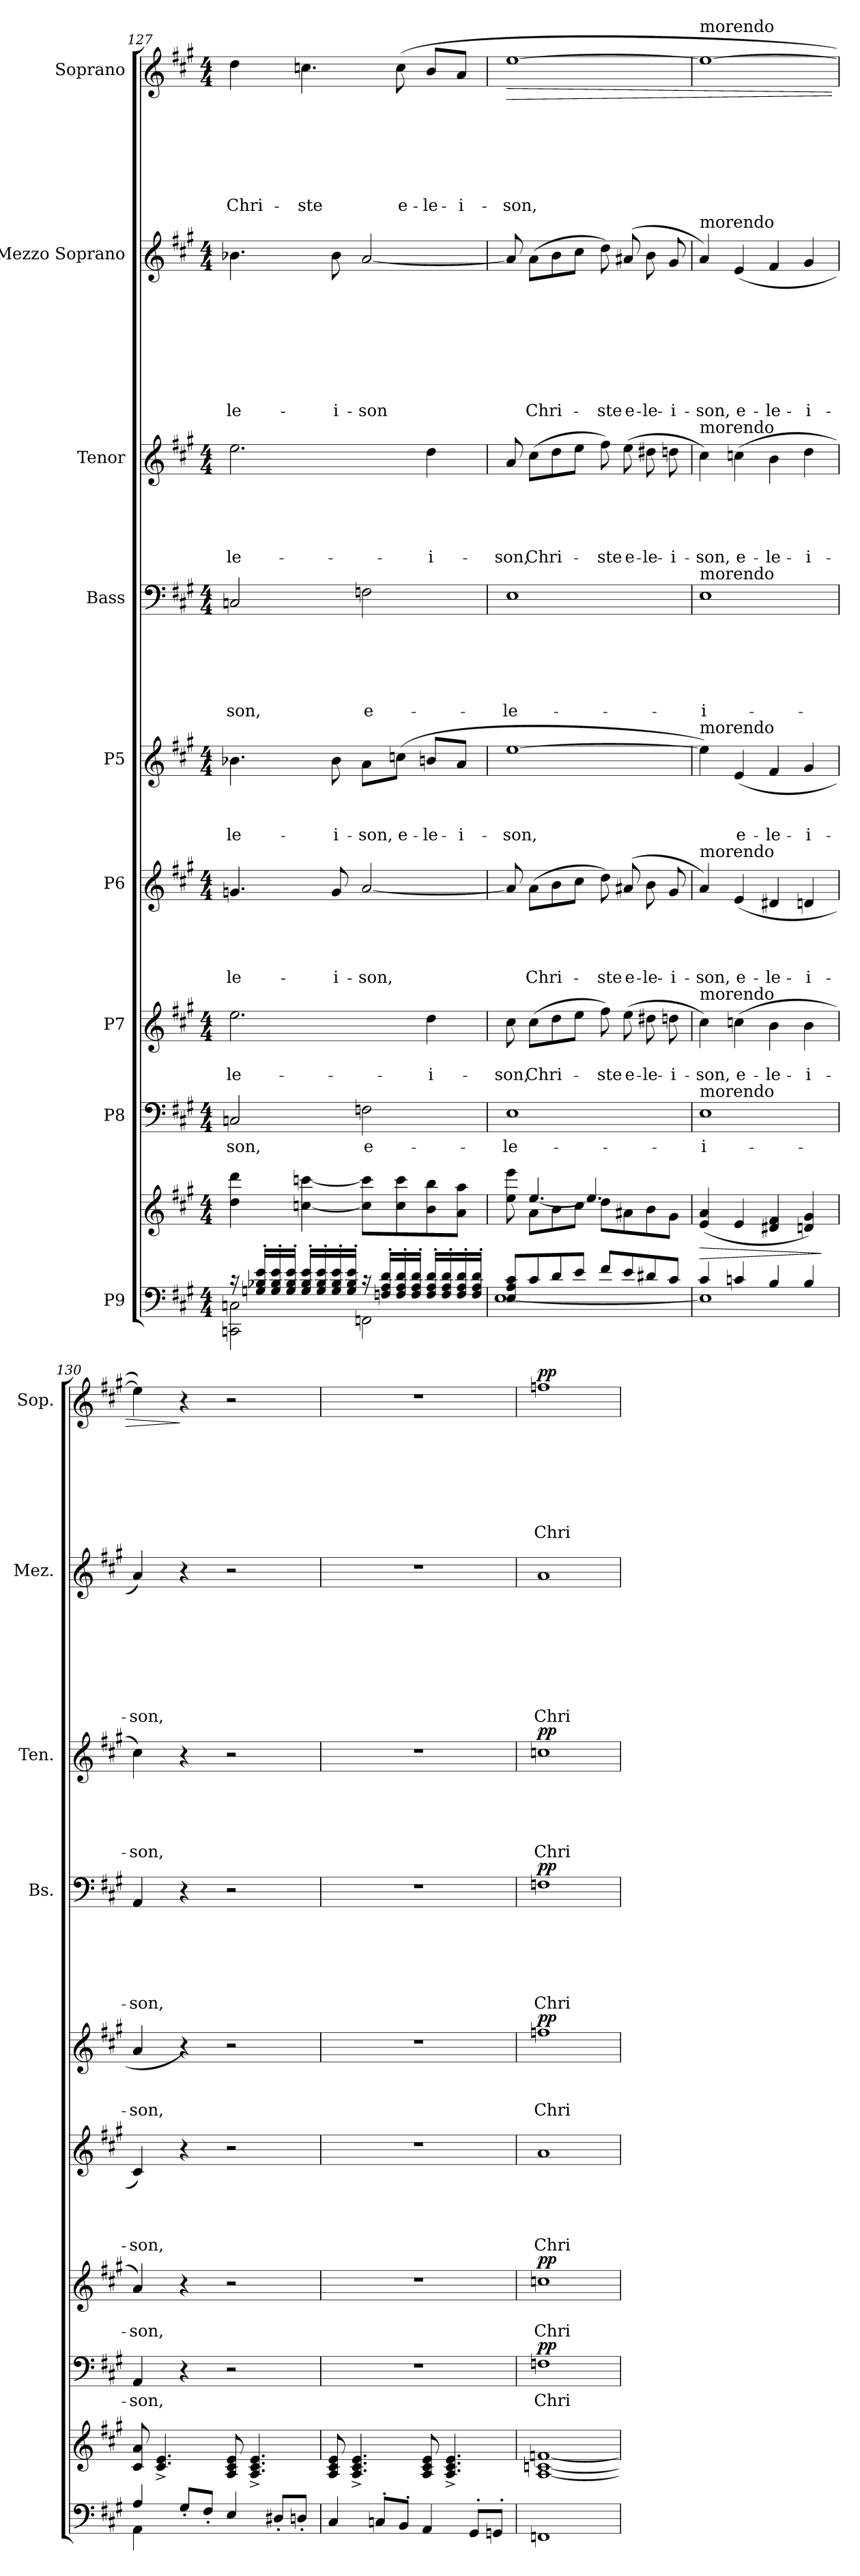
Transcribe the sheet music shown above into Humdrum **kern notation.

**kern	**kern	**dynam	**kern	**text	**dynam	**kern	**text	**text	**dynam	**kern	**text	**text	**text	**text	**kern	**text	**text	**text	**dynam	**kern	**text	**text	**text	**text	**text	**text	**dynam	**kern	**text	**text	**text	**text	**text	**dynam	**kern	**text	**text	**text	**text	**text	**text	**text	**text	**kern	**text	**text	**text	**text	**text	**text	**text	**dynam
*part9	*part9	*part9	*part8	*part8	*part8	*part7	*part7	*part7	*part7	*part6	*part6	*part6	*part6	*part6	*part5	*part5	*part5	*part5	*part5	*part4	*part4	*part4	*part4	*part4	*part4	*part4	*part4	*part3	*part3	*part3	*part3	*part3	*part3	*part3	*part2	*part2	*part2	*part2	*part2	*part2	*part2	*part2	*part2	*part1	*part1	*part1	*part1	*part1	*part1	*part1	*part1	*part1
*staff10	*staff9	*staff9/10	*staff8	*staff8	*staff8	*staff7	*staff7	*staff7	*staff7	*staff6	*staff6	*staff6	*staff6	*staff6	*staff5	*staff5	*staff5	*staff5	*staff5	*staff4	*staff4	*staff4	*staff4	*staff4	*staff4	*staff4	*staff4	*staff3	*staff3	*staff3	*staff3	*staff3	*staff3	*staff3	*staff2	*staff2	*staff2	*staff2	*staff2	*staff2	*staff2	*staff2	*staff2	*staff1	*staff1	*staff1	*staff1	*staff1	*staff1	*staff1	*staff1	*staff1
*I"P9	*	*	*I"P8	*	*	*I"P7	*	*	*	*I"P6	*	*	*	*	*I"P5	*	*	*	*	*I"Bass	*	*	*	*	*	*	*	*I"Tenor	*	*	*	*	*	*	*I"Mezzo Soprano	*	*	*	*	*	*	*	*	*I"Soprano	*	*	*	*	*	*	*	*
*	*	*	*	*	*	*	*	*	*	*	*	*	*	*	*	*	*	*	*	*I'Bs.	*	*	*	*	*	*	*	*I'Ten.	*	*	*	*	*	*	*I'Mez.	*	*	*	*	*	*	*	*	*I'Sop.	*	*	*	*	*	*	*	*
*clefF4	*	*	*clefF4	*	*	*clefG2	*	*	*	*clefG2	*	*	*	*	*clefG2	*	*	*	*	*clefF4	*	*	*	*	*	*	*	*clefG2	*	*	*	*	*	*	*clefG2	*	*	*	*	*	*	*	*	*clefG2	*	*	*	*	*	*	*	*
*	*	*	*	*	*	*ITrd7c12	*	*	*	*	*	*	*	*	*	*	*	*	*	*	*	*	*	*	*	*	*	*ITrd7c12	*	*	*	*	*	*	*	*	*	*	*	*	*	*	*	*	*	*	*	*	*	*	*	*
*k[f#c#g#]	*k[f#c#g#]	*	*k[f#c#g#]	*	*	*k[f#c#g#]	*	*	*	*k[f#c#g#]	*	*	*	*	*k[f#c#g#]	*	*	*	*	*k[f#c#g#]	*	*	*	*	*	*	*	*k[f#c#g#]	*	*	*	*	*	*	*k[f#c#g#]	*	*	*	*	*	*	*	*	*k[f#c#g#]	*	*	*	*	*	*	*	*
*A:	*A:	*	*A:	*	*	*A:	*	*	*	*A:	*	*	*	*	*A:	*	*	*	*	*A:	*	*	*	*	*	*	*	*A:	*	*	*	*	*	*	*A:	*	*	*	*	*	*	*	*	*A:	*	*	*	*	*	*	*	*
*M4/4	*M4/4	*	*M4/4	*	*	*M4/4	*	*	*	*M4/4	*	*	*	*	*M4/4	*	*	*	*	*M4/4	*	*	*	*	*	*	*	*M4/4	*	*	*	*	*	*	*M4/4	*	*	*	*	*	*	*	*	*M4/4	*	*	*	*	*	*	*	*
=127	=127	=127	=127	=127	=127	=127	=127	=127	=127	=127	=127	=127	=127	=127	=127	=127	=127	=127	=127	=127	=127	=127	=127	=127	=127	=127	=127	=127	=127	=127	=127	=127	=127	=127	=127	=127	=127	=127	=127	=127	=127	=127	=127	=127	=127	=127	=127	=127	=127	=127	=127	=127
*^	*^	*	*	*	*	*	*	*	*	*	*	*	*	*	*	*	*	*	*	*	*	*	*	*	*	*	*	*	*	*	*	*	*	*	*	*	*	*	*	*	*	*	*	*	*	*	*	*	*	*	*	*
!	!	!	!	!	!	!LO:LY:b	!	!	!	!LO:LY:b	!	!	!	!	!	!LO:LY:b	!	!	!	!LO:LY:b	!	!	!	!	!	!	!	!LO:LY:b	!	!	!	!	!	!	!LO:LY:b	!	!	!	!	!	!	!	!	!	!LO:LY:b	!	!	!	!	!	!	!	!LO:LY:b	!
16rc	2CCn\ 2Cn\	1ryy	4dd\ 4ddd\	.	2Cn/	-son,	.	2.e\	.	-le-	.	4.gn/	.	.	.	-le-	4.b-X\	.	.	-le-	.	2Cn/	.	.	.	.	.	-son,	.	2.e\	.	.	.	.	-le-	.	4.b-X\	.	.	.	.	.	.	.	-le-	4dd\	.	.	.	.	.	.	Chri-	.
16Gn/'> 16B-X/'> 16e/'>LL	.	.	.	.	.	.	.	.	.	.	.	.	.	.	.	.	.	.	.	.	.	.	.	.	.	.	.	.	.	.	.	.	.	.	.	.	.	.	.	.	.	.	.	.	.	.	.	.	.	.	.	.	.	.
16G/'> 16B-/'> 16e/'>	.	.	.	.	.	.	.	.	.	.	.	.	.	.	.	.	.	.	.	.	.	.	.	.	.	.	.	.	.	.	.	.	.	.	.	.	.	.	.	.	.	.	.	.	.	.	.	.	.	.	.	.	.	.
16G/'> 16B-/'> 16e/'>JJ	.	.	.	.	.	.	.	.	.	.	.	.	.	.	.	.	.	.	.	.	.	.	.	.	.	.	.	.	.	.	.	.	.	.	.	.	.	.	.	.	.	.	.	.	.	.	.	.	.	.	.	.	.	.
!	!	!	!	!	!	!	!	!	!	!	!	!	!	!	!	!	!	!	!	!	!	!	!	!	!	!	!	!	!	!	!	!	!	!	!	!	!	!	!	!	!	!	!	!	!	!	!	!	!	!	!	!	!LO:LY:b	!
16G/'> 16B-/'> 16e/'>LL	.	.	[<4ccn\ [>4cccn\	.	.	.	.	.	.	.	.	.	.	.	.	.	.	.	.	.	.	.	.	.	.	.	.	.	.	.	.	.	.	.	.	.	.	.	.	.	.	.	.	.	.	4.ccn\	.	.	.	.	.	.	-ste	.
16G/'> 16B-/'> 16e/'>	.	.	.	.	.	.	.	.	.	.	.	.	.	.	.	.	.	.	.	.	.	.	.	.	.	.	.	.	.	.	.	.	.	.	.	.	.	.	.	.	.	.	.	.	.	.	.	.	.	.	.	.	.	.
!	!	!	!	!	!	!	!	!	!	!	!	!	!	!	!	!LO:LY:b	!	!	!	!LO:LY:b	!	!	!	!	!	!	!	!	!	!	!	!	!	!	!	!	!	!	!	!	!	!	!	!	!LO:LY:b	!	!	!	!	!	!	!	!	!
16G/'> 16B-/'> 16e/'>	.	.	.	.	.	.	.	.	.	.	.	8g/	.	.	.	-i-	8b-\	.	.	-i-	.	.	.	.	.	.	.	.	.	.	.	.	.	.	.	.	8b-\	.	.	.	.	.	.	.	-i-	.	.	.	.	.	.	.	.	.
16G/'> 16B-/'> 16e/'>JJ	.	.	.	.	.	.	.	.	.	.	.	.	.	.	.	.	.	.	.	.	.	.	.	.	.	.	.	.	.	.	.	.	.	.	.	.	.	.	.	.	.	.	.	.	.	.	.	.	.	.	.	.	.	.
!	!	!	!	!	!	!LO:LY:b	!	!	!	!	!	!	!	!	!	!LO:LY:b	!	!	!	!LO:LY:b	!	!	!	!	!	!	!	!LO:LY:b	!	!	!	!	!	!	!	!	!	!	!	!	!	!	!	!	!LO:LY:b	!	!	!	!	!	!	!	!	!
16rc	2FFn\	.	8cc\] 8ccc\]L	.	2Fn\	e-	.	.	.	.	.	[<2a/	.	.	.	-son,	8a\L	.	.	-son,	.	2Fn\	.	.	.	.	.	e-	.	.	.	.	.	.	.	.	[<2a/	.	.	.	.	.	.	.	-son	.	.	.	.	.	.	.	.	.
16Fn/'> 16A/'> 16d/'>LL	.	.	.	.	.	.	.	.	.	.	.	.	.	.	.	.	.	.	.	.	.	.	.	.	.	.	.	.	.	.	.	.	.	.	.	.	.	.	.	.	.	.	.	.	.	.	.	.	.	.	.	.	.	.
!	!	!	!	!	!	!	!	!	!	!	!	!	!	!	!	!	!	!	!	!LO:LY:b	!	!	!	!	!	!	!	!	!	!	!	!	!	!	!	!	!	!	!	!	!	!	!	!	!	!	!	!	!	!	!	!	!LO:LY:b	!
16F/'> 16A/'> 16d/'>	.	.	8cc\ 8ccc\	.	.	.	.	.	.	.	.	.	.	.	.	.	(>8ccn\J	.	.	e-	.	.	.	.	.	.	.	.	.	.	.	.	.	.	.	.	.	.	.	.	.	.	.	.	.	(>8cc\	.	.	.	.	.	.	e-	.
16F/'> 16A/'> 16d/'>JJ	.	.	.	.	.	.	.	.	.	.	.	.	.	.	.	.	.	.	.	.	.	.	.	.	.	.	.	.	.	.	.	.	.	.	.	.	.	.	.	.	.	.	.	.	.	.	.	.	.	.	.	.	.	.
!	!	!	!	!	!	!	!	!	!	!LO:LY:b	!	!	!	!	!	!	!	!	!	!LO:LY:b	!	!	!	!	!	!	!	!	!	!	!	!	!	!	!LO:LY:b	!	!	!	!	!	!	!	!	!	!	!	!	!	!	!	!	!	!LO:LY:b	!
16F/'> 16A/'> 16d/'>LL	.	.	8b\ 8bb\	.	.	.	.	4d\	.	-i-	.	.	.	.	.	.	8bn/L	.	.	-le-	.	.	.	.	.	.	.	.	.	4d\	.	.	.	.	-i-	.	.	.	.	.	.	.	.	.	.	8b/L	.	.	.	.	.	.	-le-	.
16F/'> 16A/'> 16d/'>	.	.	.	.	.	.	.	.	.	.	.	.	.	.	.	.	.	.	.	.	.	.	.	.	.	.	.	.	.	.	.	.	.	.	.	.	.	.	.	.	.	.	.	.	.	.	.	.	.	.	.	.	.	.
!	!	!	!	!	!	!	!	!	!	!	!	!	!	!	!	!	!	!	!	!LO:LY:b	!	!	!	!	!	!	!	!	!	!	!	!	!	!	!	!	!	!	!	!	!	!	!	!	!	!	!	!	!	!	!	!	!LO:LY:b	!
16F/'> 16A/'> 16d/'>	.	.	8a\ 8aa\J	.	.	.	.	.	.	.	.	.	.	.	.	.	8a/J	.	.	-i-	.	.	.	.	.	.	.	.	.	.	.	.	.	.	.	.	.	.	.	.	.	.	.	.	.	8a/J	.	.	.	.	.	.	-i-	.
16F/'> 16A/'> 16d/'>JJ	.	.	.	.	.	.	.	.	.	.	.	.	.	.	.	.	.	.	.	.	.	.	.	.	.	.	.	.	.	.	.	.	.	.	.	.	.	.	.	.	.	.	.	.	.	.	.	.	.	.	.	.	.	.
!!LO:PB:g=z
=128	=128	=128	=128	=128	=128	=128	=128	=128	=128	=128	=128	=128	=128	=128	=128	=128	=128	=128	=128	=128	=128	=128	=128	=128	=128	=128	=128	=128	=128	=128	=128	=128	=128	=128	=128	=128	=128	=128	=128	=128	=128	=128	=128	=128	=128	=128	=128	=128	=128	=128	=128	=128	=128	=128
!	!	!	!	!	!	!LO:LY:b	!	!	!	!LO:LY:b	!	!	!	!	!	!	!	!	!	!LO:LY:b	!	!	!	!	!	!	!	!LO:LY:b	!	!	!	!	!	!	!LO:LY:b	!	!	!	!	!	!	!	!	!	!	!	!	!	!	!	!	!	!LO:LY:b	!LO:HP:b
8E/ 8A/ 8c#/L	[<1E	8ryy	8ee\ 8eee\	.	1E	-le-	.	8c#\	.	-son,	.	8a/]	.	.	.	.	[>1ee	.	.	-son,	.	1E	.	.	.	.	.	-le-	.	8A/	.	.	.	.	-son,	.	8a/]	.	.	.	.	.	.	.	.	[>1ee	.	.	.	.	.	.	-son,	>
!	!	!	!	!	!	!	!	!	!	!LO:LY:b	!	!	!	!	!	!LO:LY:b	!	!	!	!	!	!	!	!	!	!	!	!	!	!	!	!	!	!	!LO:LY:b	!	!	!	!	!	!	!	!	!	!LO:LY:b	!	!	!	!	!	!	!	!	!
8c#/	.	8a\L	[>4.ee/	.	.	.	.	(>8c#\L	.	Chri-	.	(>8a\L	.	.	.	Chri-	.	.	.	.	.	.	.	.	.	.	.	.	.	(>8c#\L	.	.	.	.	Chri-	.	(>8a\L	.	.	.	.	.	.	.	Chri-	.	.	.	.	.	.	.	.	.
8d/	.	8b\	.	.	.	.	.	8d\	.	.	.	8b\	.	.	.	.	.	.	.	.	.	.	.	.	.	.	.	.	.	8d\	.	.	.	.	.	.	8b\	.	.	.	.	.	.	.	.	.	.	.	.	.	.	.	.	.
8e/J	.	8cc#\J	.	.	.	.	.	8e\J	.	.	.	8cc#\J	.	.	.	.	.	.	.	.	.	.	.	.	.	.	.	.	.	8e\J	.	.	.	.	.	.	8cc#\J	.	.	.	.	.	.	.	.	.	.	.	.	.	.	.	.	.
!	!	!	!	!	!	!	!	!	!	!LO:LY:b	!	!	!	!	!	!LO:LY:b	!	!	!	!	!	!	!	!	!	!	!	!	!	!	!	!	!	!	!LO:LY:b	!	!	!	!	!	!	!	!	!	!LO:LY:b	!	!	!	!	!	!	!	!	!
8f#/L	.	8dd\L	4.ee/]	.	.	.	.	8f#\)	.	-ste	.	8dd\)	.	.	.	-ste	.	.	.	.	.	.	.	.	.	.	.	.	.	8f#\)	.	.	.	.	-ste	.	8dd\)	.	.	.	.	.	.	.	-ste	.	.	.	.	.	.	.	.	.
!	!	!	!	!	!	!	!	!	!	!LO:LY:b	!	!	!	!	!	!LO:LY:b	!	!	!	!	!	!	!	!	!	!	!	!	!	!	!	!	!	!	!LO:LY:b	!	!	!	!	!	!	!	!	!	!LO:LY:b	!	!	!	!	!	!	!	!	!
8e/	.	8a#X\	.	.	.	.	.	(>8e\	.	e-	.	(>8a#X/	.	.	.	e-	.	.	.	.	.	.	.	.	.	.	.	.	.	(>8e\	.	.	.	.	e-	.	(>8a#X/	.	.	.	.	.	.	.	e-	.	.	.	.	.	.	.	.	.
!	!	!	!	!	!	!	!	!	!	!LO:LY:b	!	!	!	!	!	!LO:LY:b	!	!	!	!	!	!	!	!	!	!	!	!	!	!	!	!	!	!	!LO:LY:b	!	!	!	!	!	!	!	!	!	!LO:LY:b	!	!	!	!	!	!	!	!	!
8d#X/	.	8b\	.	.	.	.	.	8d#X\	.	-le-	.	8b\	.	.	.	-le-	.	.	.	.	.	.	.	.	.	.	.	.	.	8d#X\	.	.	.	.	-le-	.	8b\	.	.	.	.	.	.	.	-le-	.	.	.	.	.	.	.	.	.
!	!	!	!	!	!	!	!	!	!	!LO:LY:b	!	!	!	!	!	!LO:LY:b	!	!	!	!	!	!	!	!	!	!	!	!	!	!	!	!	!	!	!LO:LY:b	!	!	!	!	!	!	!	!	!	!LO:LY:b	!	!	!	!	!	!	!	!	!
8c#/J	.	8g#\J	8ryy	.	.	.	.	8dn\	.	-i-	.	8g#/	.	.	.	-i-	.	.	.	.	.	.	.	.	.	.	.	.	.	8dn\	.	.	.	.	-i-	.	8g#/	.	.	.	.	.	.	.	-i-	.	.	.	.	.	.	.	.	.
=129	=129	=129	=129	=129	=129	=129	=129	=129	=129	=129	=129	=129	=129	=129	=129	=129	=129	=129	=129	=129	=129	=129	=129	=129	=129	=129	=129	=129	=129	=129	=129	=129	=129	=129	=129	=129	=129	=129	=129	=129	=129	=129	=129	=129	=129	=129	=129	=129	=129	=129	=129	=129	=129	=129
!	!	!	!	!	!	!	!	!	!	!	!	!	!	!	!	!	!	!	!	!	!	!	!	!	!	!	!	!	!	!	!	!	!	!	!	!	!	!	!	!	!	!	!	!	!	!LO:TX:a:t=morendo	!	!	!	!	!	!	!	!
!	!	!	!	!	!	!	!	!	!	!	!	!	!	!	!	!	!	!	!	!	!	!	!	!	!	!	!	!	!	!	!	!	!	!	!	!	!LO:TX:a:t=morendo	!	!	!	!	!	!	!	!	!	!	!	!	!	!	!	!	!
!	!	!	!	!	!	!	!	!	!	!	!	!	!	!	!	!	!	!	!	!	!	!	!	!	!	!	!	!	!	!LO:TX:a:t=morendo	!	!	!	!	!	!	!	!	!	!	!	!	!	!	!	!	!	!	!	!	!	!	!	!
!	!	!	!	!	!	!	!	!	!	!	!	!	!	!	!	!	!	!	!	!	!	!LO:TX:a:t=morendo	!	!	!	!	!	!	!	!	!	!	!	!	!	!	!	!	!	!	!	!	!	!	!	!	!	!	!	!	!	!	!	!
!	!	!	!	!	!	!	!	!	!	!	!	!	!	!	!	!	!LO:TX:a:t=morendo	!	!	!	!	!	!	!	!	!	!	!	!	!	!	!	!	!	!	!	!	!	!	!	!	!	!	!	!	!	!	!	!	!	!	!	!	!
!	!	!	!	!	!	!	!	!	!	!	!	!LO:TX:a:t=morendo	!	!	!	!	!	!	!	!	!	!	!	!	!	!	!	!	!	!	!	!	!	!	!	!	!	!	!	!	!	!	!	!	!	!	!	!	!	!	!	!	!	!
!	!	!	!	!	!	!	!	!LO:TX:a:t=morendo	!	!	!	!	!	!	!	!	!	!	!	!	!	!	!	!	!	!	!	!	!	!	!	!	!	!	!	!	!	!	!	!	!	!	!	!	!	!	!	!	!	!	!	!	!	!
!	!	!	!	!	!LO:TX:a:t=morendo	!	!	!	!	!	!	!	!	!	!	!	!	!	!	!	!	!	!	!	!	!	!	!	!	!	!	!	!	!	!	!	!	!	!	!	!	!	!	!	!	!	!	!	!	!	!	!	!	!
!	!	!	!	!LO:HP:b	!	!LO:LY:b	!	!	!	!LO:LY:b	!	!	!	!	!	!LO:LY:b	!	!	!	!	!	!	!	!	!	!	!	!LO:LY:b	!	!	!	!	!	!	!LO:LY:b	!	!	!	!	!	!	!	!	!	!LO:LY:b	!	!	!	!	!	!	!	!	!
4c#/	1E]	1ryy	(<4e/ 4a/	>	1E	-i-	.	4c#\)	.	-son,	.	4a/)	.	.	.	-son,	4ee\])	.	.	.	.	1E	.	.	.	.	.	-i-	.	4c#\)	.	.	.	.	-son,	.	4a/)	.	.	.	.	.	.	.	-son,	1ee_	.	.	.	.	.	.	.	.
!	!	!	!	!	!	!	!	!	!	!LO:LY:b	!	!	!	!	!	!LO:LY:b	!	!	!	!LO:LY:b	!	!	!	!	!	!	!	!	!	!	!	!	!	!	!LO:LY:b	!	!	!	!	!	!	!	!	!	!LO:LY:b	!	!	!	!	!	!	!	!	!
4cn/	.	.	4e/	.	.	.	.	(>4cn\	.	e-	.	(>4e/	.	.	.	e-	(>4e/	.	.	e-	.	.	.	.	.	.	.	.	.	(>4cn\	.	.	.	.	e-	.	(>4e/	.	.	.	.	.	.	.	e-	.	.	.	.	.	.	.	.	.
!	!	!	!	!	!	!	!	!	!	!LO:LY:b	!	!	!	!	!	!LO:LY:b	!	!	!	!LO:LY:b	!	!	!	!	!	!	!	!	!	!	!	!	!	!	!LO:LY:b	!	!	!	!	!	!	!	!	!	!LO:LY:b	!	!	!	!	!	!	!	!	!
4B/	.	.	4d#X/ 4f#/	.	.	.	.	4B\	.	-le-	.	4d#X/	.	.	.	-le-	4f#/	.	.	-le-	.	.	.	.	.	.	.	.	.	4B\	.	.	.	.	-le-	.	4f#/	.	.	.	.	.	.	.	-le-	.	.	.	.	.	.	.	.	.
!	!	!	!	!	!	!	!	!	!	!LO:LY:b	!	!	!	!	!	!LO:LY:b	!	!	!	!LO:LY:b	!	!	!	!	!	!	!	!	!	!	!	!	!	!	!LO:LY:b	!	!	!	!	!	!	!	!	!	!LO:LY:b	!	!	!	!	!	!	!	!	!
4B/	.	.	4dn/ 4g#/)	.	.	.	.	4B\	.	-i-	.	4dn/	.	.	.	-i-	4g#/	.	.	-i-	.	.	.	.	.	.	.	.	.	4d\	.	.	.	.	-i-	.	4g#/	.	.	.	.	.	.	.	-i-	.	.	.	.	.	.	.	.	.
*v	*v	*	*	*	*	*	*	*	*	*	*	*	*	*	*	*	*	*	*	*	*	*	*	*	*	*	*	*	*	*	*	*	*	*	*	*	*	*	*	*	*	*	*	*	*	*	*	*	*	*	*	*	*	*
*	*v	*v	*	*	*	*	*	*	*	*	*	*	*	*	*	*	*	*	*	*	*	*	*	*	*	*	*	*	*	*	*	*	*	*	*	*	*	*	*	*	*	*	*	*	*	*	*	*	*	*	*	*	*
.	.	]	.	.	.	.	.	.	.	.	.	.	.	.	.	.	.	.	.	.	.	.	.	.	.	.	.	.	.	.	.	.	.	.	.	.	.	.	.	.	.	.	.	.	.	.	.	.	.	.	.	.
=130	=130	=130	=130	=130	=130	=130	=130	=130	=130	=130	=130	=130	=130	=130	=130	=130	=130	=130	=130	=130	=130	=130	=130	=130	=130	=130	=130	=130	=130	=130	=130	=130	=130	=130	=130	=130	=130	=130	=130	=130	=130	=130	=130	=130	=130	=130	=130	=130	=130	=130	=130	=130
*^	*^	*	*	*	*	*	*	*	*	*	*	*	*	*	*	*	*	*	*	*	*	*	*	*	*	*	*	*	*	*	*	*	*	*	*	*	*	*	*	*	*	*	*	*	*	*	*	*	*	*	*	*
!	!	!	!	!	!	!LO:LY:b	!	!	!	!LO:LY:b	!	!	!	!	!	!LO:LY:b	!	!	!	!LO:LY:b	!	!	!	!	!	!	!	!LO:LY:b	!	!	!	!	!	!	!LO:LY:b	!	!	!	!	!	!	!	!	!	!LO:LY:b	!	!	!	!	!	!	!	!	!
4A/	4AA\	1ryy	8c#/ 8a/	.	4AA/	-son,	.	4A/)	.	-son,	.	4c#/)	.	.	.	-son,	4a/	.	.	-son,	.	4AA/	.	.	.	.	.	-son,	.	4c#\)	.	.	.	.	-son,	.	4a/)	.	.	.	.	.	.	.	-son,	4ee\])	.	.	.	.	.	.	.	.
.	.	.	4.c#/^< 4.e/^<	.	.	.	.	.	.	.	.	.	.	.	.	.	.	.	.	.	.	.	.	.	.	.	.	.	.	.	.	.	.	.	.	.	.	.	.	.	.	.	.	.	.	.	.	.	.	.	.	.	.	.
8G#'>/L	2.ryy	.	.	.	4r	.	.	4r	.	.	.	4r	.	.	.	.	4r)	.	.	.	.	4r	.	.	.	.	.	.	.	4r	.	.	.	.	.	.	4r	.	.	.	.	.	.	.	.	4r	.	.	.	.	.	.	.	]
8F#'>/J	.	.	.	.	.	.	.	.	.	.	.	.	.	.	.	.	.	.	.	.	.	.	.	.	.	.	.	.	.	.	.	.	.	.	.	.	.	.	.	.	.	.	.	.	.	.	.	.	.	.	.	.	.	.
4E/	.	.	8A/ 8c#/ 8e/	.	2r	.	.	2r	.	.	.	2r	.	.	.	.	2r	.	.	.	.	2r	.	.	.	.	.	.	.	2r	.	.	.	.	.	.	2r	.	.	.	.	.	.	.	.	2r	.	.	.	.	.	.	.	.
.	.	.	4.A/^> 4.c#/^> 4.e/^>	.	.	.	.	.	.	.	.	.	.	.	.	.	.	.	.	.	.	.	.	.	.	.	.	.	.	.	.	.	.	.	.	.	.	.	.	.	.	.	.	.	.	.	.	.	.	.	.	.	.	.
8D#X'>/L	.	.	.	.	.	.	.	.	.	.	.	.	.	.	.	.	.	.	.	.	.	.	.	.	.	.	.	.	.	.	.	.	.	.	.	.	.	.	.	.	.	.	.	.	.	.	.	.	.	.	.	.	.	.
8Dn'>/J	.	.	.	.	.	.	.	.	.	.	.	.	.	.	.	.	.	.	.	.	.	.	.	.	.	.	.	.	.	.	.	.	.	.	.	.	.	.	.	.	.	.	.	.	.	.	.	.	.	.	.	.	.	.
=131	=131	=131	=131	=131	=131	=131	=131	=131	=131	=131	=131	=131	=131	=131	=131	=131	=131	=131	=131	=131	=131	=131	=131	=131	=131	=131	=131	=131	=131	=131	=131	=131	=131	=131	=131	=131	=131	=131	=131	=131	=131	=131	=131	=131	=131	=131	=131	=131	=131	=131	=131	=131	=131	=131
4C#/	1ryy	1ryy	8A/ 8c#/ 8e/	.	1r	.	.	1r	.	.	.	1r	.	.	.	.	1r	.	.	.	.	1r	.	.	.	.	.	.	.	1r	.	.	.	.	.	.	1r	.	.	.	.	.	.	.	.	1r	.	.	.	.	.	.	.	.
.	.	.	4.A/^> 4.c#/^> 4.e/^>	.	.	.	.	.	.	.	.	.	.	.	.	.	.	.	.	.	.	.	.	.	.	.	.	.	.	.	.	.	.	.	.	.	.	.	.	.	.	.	.	.	.	.	.	.	.	.	.	.	.	.
8Cn'</L	.	.	.	.	.	.	.	.	.	.	.	.	.	.	.	.	.	.	.	.	.	.	.	.	.	.	.	.	.	.	.	.	.	.	.	.	.	.	.	.	.	.	.	.	.	.	.	.	.	.	.	.	.	.
8BB'</J	.	.	.	.	.	.	.	.	.	.	.	.	.	.	.	.	.	.	.	.	.	.	.	.	.	.	.	.	.	.	.	.	.	.	.	.	.	.	.	.	.	.	.	.	.	.	.	.	.	.	.	.	.	.
4AA/	.	.	8A/ 8c#/ 8e/	.	.	.	.	.	.	.	.	.	.	.	.	.	.	.	.	.	.	.	.	.	.	.	.	.	.	.	.	.	.	.	.	.	.	.	.	.	.	.	.	.	.	.	.	.	.	.	.	.	.	.
.	.	.	4.A/^> 4.c#/^> 4.e/^>	.	.	.	.	.	.	.	.	.	.	.	.	.	.	.	.	.	.	.	.	.	.	.	.	.	.	.	.	.	.	.	.	.	.	.	.	.	.	.	.	.	.	.	.	.	.	.	.	.	.	.
8GG#'</L	.	.	.	.	.	.	.	.	.	.	.	.	.	.	.	.	.	.	.	.	.	.	.	.	.	.	.	.	.	.	.	.	.	.	.	.	.	.	.	.	.	.	.	.	.	.	.	.	.	.	.	.	.	.
8GGn'</J	.	.	.	.	.	.	.	.	.	.	.	.	.	.	.	.	.	.	.	.	.	.	.	.	.	.	.	.	.	.	.	.	.	.	.	.	.	.	.	.	.	.	.	.	.	.	.	.	.	.	.	.	.	.
=132	=132	=132	=132	=132	=132	=132	=132	=132	=132	=132	=132	=132	=132	=132	=132	=132	=132	=132	=132	=132	=132	=132	=132	=132	=132	=132	=132	=132	=132	=132	=132	=132	=132	=132	=132	=132	=132	=132	=132	=132	=132	=132	=132	=132	=132	=132	=132	=132	=132	=132	=132	=132	=132	=132
!	!	!	!	!	!	!LO:LY:b	!LO:DY:a	!	!	!LO:LY:b	!LO:DY:a	!	!	!	!	!LO:LY:b	!	!	!	!LO:LY:b	!LO:DY:a	!	!	!	!	!	!	!LO:LY:b	!LO:DY:a	!	!	!	!	!	!LO:LY:b	!LO:DY:a	!	!	!	!	!	!	!	!	!LO:LY:b	!	!	!	!	!	!	!	!LO:LY:b	!LO:DY:a
1FFn	1ryy	1ryy	[<1A [<1cn [>1fn	.	1Fn	Chri-	pp	1cn	.	Chri-	pp	1a	.	.	.	Chri-	1ffn	.	.	Chri-	pp	1Fn	.	.	.	.	.	Chri-	pp	1cn	.	.	.	.	Chri-	pp	1a	.	.	.	.	.	.	.	Chri-	1ffn	.	.	.	.	.	.	Chri-	pp
*v	*v	*	*	*	*	*	*	*	*	*	*	*	*	*	*	*	*	*	*	*	*	*	*	*	*	*	*	*	*	*	*	*	*	*	*	*	*	*	*	*	*	*	*	*	*	*	*	*	*	*	*	*	*	*
*	*v	*v	*	*	*	*	*	*	*	*	*	*	*	*	*	*	*	*	*	*	*	*	*	*	*	*	*	*	*	*	*	*	*	*	*	*	*	*	*	*	*	*	*	*	*	*	*	*	*	*	*	*	*
=	=	=	=	=	=	=	=	=	=	=	=	=	=	=	=	=	=	=	=	=	=	=	=	=	=	=	=	=	=	=	=	=	=	=	=	=	=	=	=	=	=	=	=	=	=	=	=	=	=	=	=	=
*-	*-	*-	*-	*-	*-	*-	*-	*-	*-	*-	*-	*-	*-	*-	*-	*-	*-	*-	*-	*-	*-	*-	*-	*-	*-	*-	*-	*-	*-	*-	*-	*-	*-	*-	*-	*-	*-	*-	*-	*-	*-	*-	*-	*-	*-	*-	*-	*-	*-	*-	*-	*-
